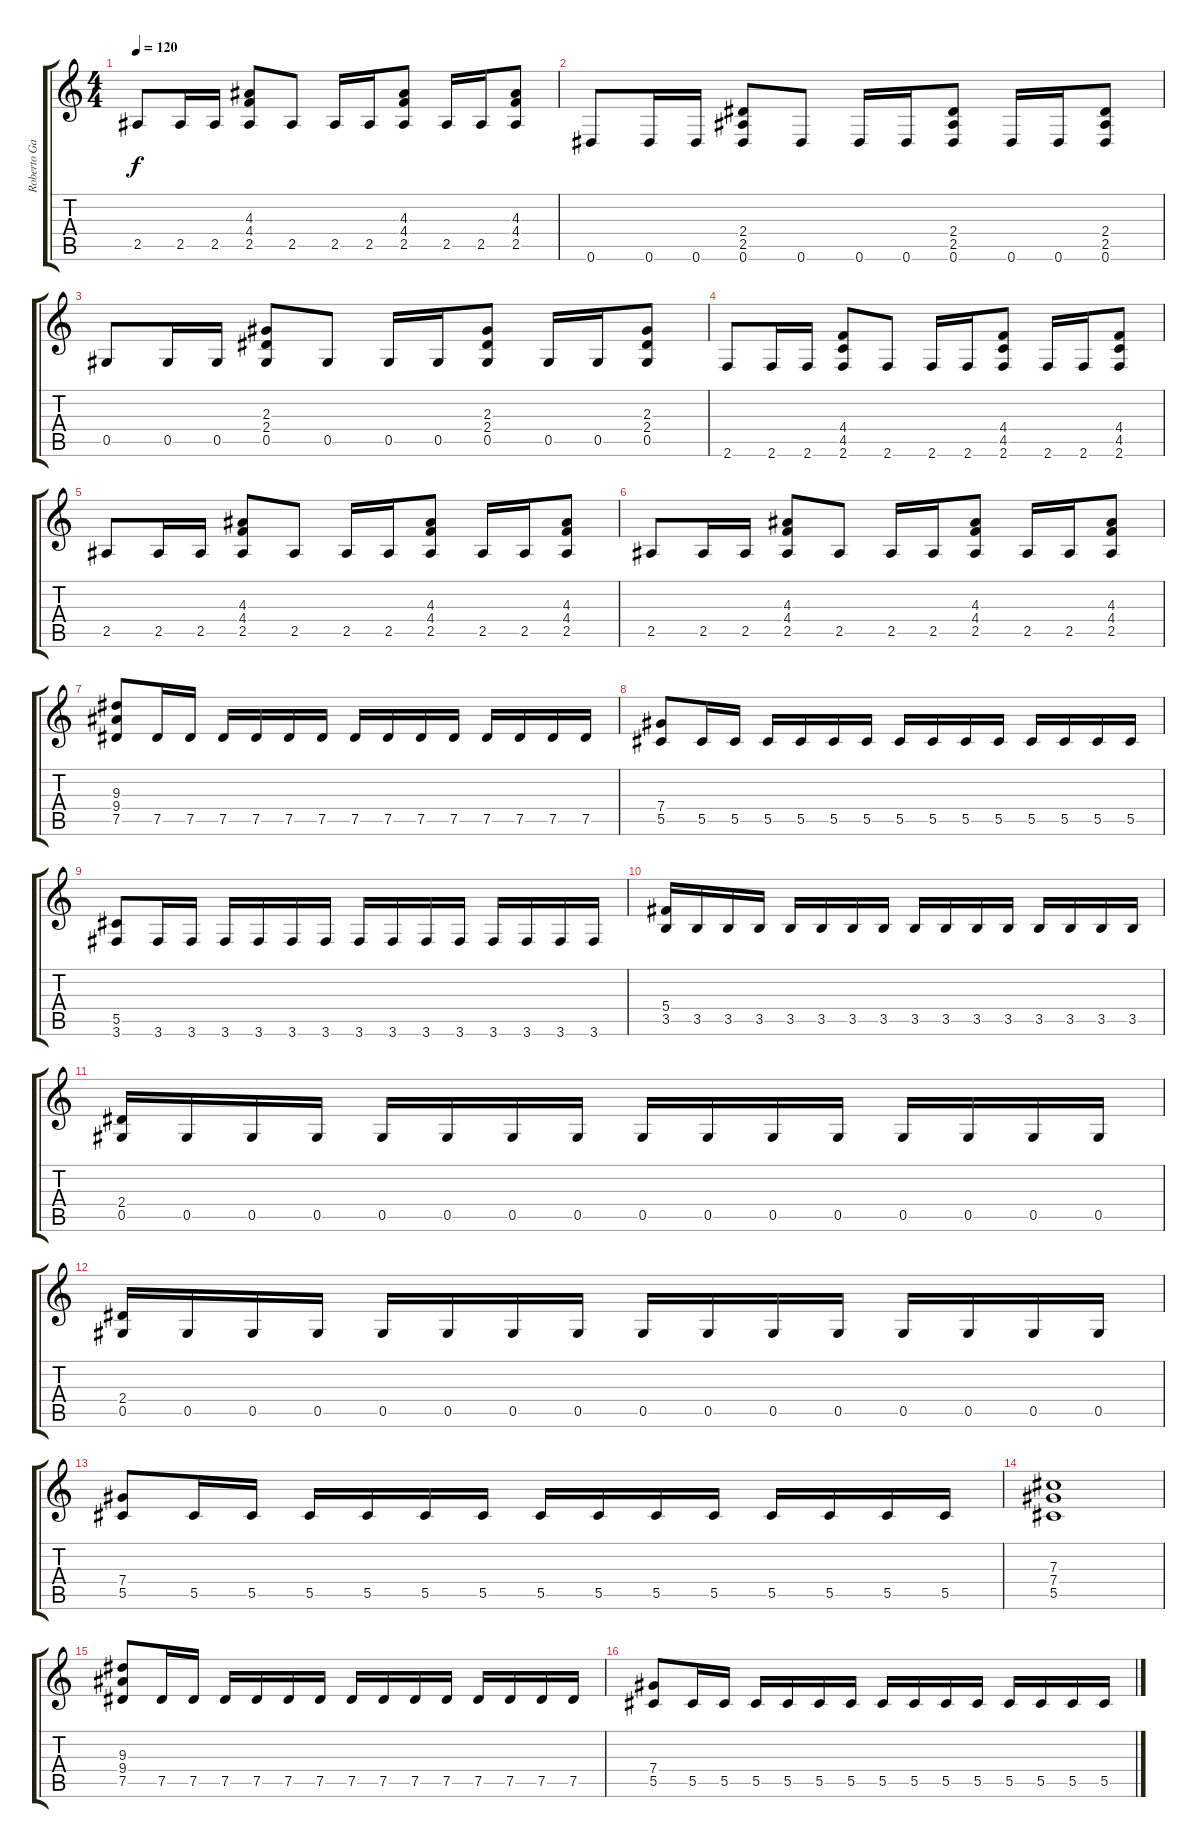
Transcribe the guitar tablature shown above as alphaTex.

\track ("Roberto García" "Roberto Ga") {instrument distortionguitar}
\staff {score tabs}
\tuning (Eb4 Bb3 Gb3 Db3 Ab2 Eb2) {hide}
\ts (4 4)
\tempo 120
\clef g2
\ks c
2.5.8{dy f} 2.5.16 2.5.16 (4.3 4.4 2.5).8 2.5.8 2.5.16 2.5.16 (4.3 4.4 2.5).8 2.5.16 2.5.16 (4.3 4.4 2.5).8 |
0.6.8 0.6.16 0.6.16 (2.4 2.5 0.6).8 0.6.8 0.6.16 0.6.16 (2.4 2.5 0.6).8 0.6.16 0.6.16 (2.4 2.5 0.6).8 |
0.5.8 0.5.16 0.5.16 (2.3 2.4 0.5).8 0.5.8 0.5.16 0.5.16 (2.3 2.4 0.5).8 0.5.16 0.5.16 (2.3 2.4 0.5).8 |
2.6.8 2.6.16 2.6.16 (4.4 4.5 2.6).8 2.6.8 2.6.16 2.6.16 (4.4 4.5 2.6).8 2.6.16 2.6.16 (4.4 4.5 2.6).8 |
2.5.8 2.5.16 2.5.16 (4.3 4.4 2.5).8 2.5.8 2.5.16 2.5.16 (4.3 4.4 2.5).8 2.5.16 2.5.16 (4.3 4.4 2.5).8 |
2.5.8 2.5.16 2.5.16 (4.3 4.4 2.5).8 2.5.8 2.5.16 2.5.16 (4.3 4.4 2.5).8 2.5.16 2.5.16 (4.3 4.4 2.5).8 |
(9.3 9.4 7.5).8 7.5.16 7.5.16 7.5.16 7.5.16 7.5.16 7.5.16 7.5.16 7.5.16 7.5.16 7.5.16 7.5.16 7.5.16 7.5.16 7.5.16 |
(7.4 5.5).8 5.5.16 5.5.16 5.5.16 5.5.16 5.5.16 5.5.16 5.5.16 5.5.16 5.5.16 5.5.16 5.5.16 5.5.16 5.5.16 5.5.16 |
(5.5 3.6).8 3.6.16 3.6.16 3.6.16 3.6.16 3.6.16 3.6.16 3.6.16 3.6.16 3.6.16 3.6.16 3.6.16 3.6.16 3.6.16 3.6.16 |
(5.4 3.5).16 3.5.16 3.5.16 3.5.16 3.5.16 3.5.16 3.5.16 3.5.16 3.5.16 3.5.16 3.5.16 3.5.16 3.5.16 3.5.16 3.5.16 3.5.16 |
(2.4 0.5).16 0.5.16 0.5.16 0.5.16 0.5.16 0.5.16 0.5.16 0.5.16 0.5.16 0.5.16 0.5.16 0.5.16 0.5.16 0.5.16 0.5.16 0.5.16 |
(2.4 0.5).16 0.5.16 0.5.16 0.5.16 0.5.16 0.5.16 0.5.16 0.5.16 0.5.16 0.5.16 0.5.16 0.5.16 0.5.16 0.5.16 0.5.16 0.5.16 |
(7.4 5.5).8 5.5.16 5.5.16 5.5.16 5.5.16 5.5.16 5.5.16 5.5.16 5.5.16 5.5.16 5.5.16 5.5.16 5.5.16 5.5.16 5.5.16 |
(7.3 7.4 5.5).1 |
(9.3 9.4 7.5).8 7.5.16 7.5.16 7.5.16 7.5.16 7.5.16 7.5.16 7.5.16 7.5.16 7.5.16 7.5.16 7.5.16 7.5.16 7.5.16 7.5.16 |
(7.4 5.5).8 5.5.16 5.5.16 5.5.16 5.5.16 5.5.16 5.5.16 5.5.16 5.5.16 5.5.16 5.5.16 5.5.16 5.5.16 5.5.16 5.5.16
